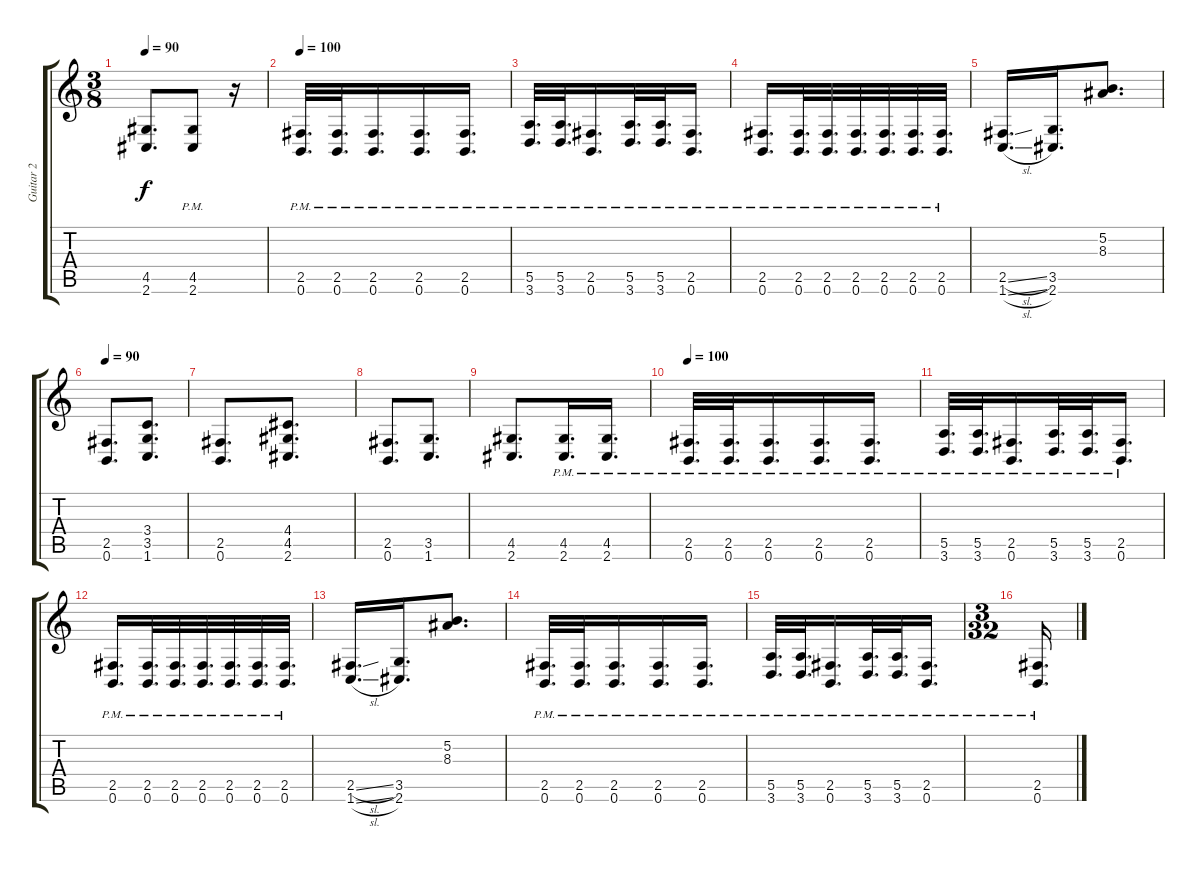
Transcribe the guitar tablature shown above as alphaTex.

\track ("Guitar 2" "Guitar 2") {instrument distortionguitar}
\staff {score tabs}
\tuning (B3 Gb3 D3 A2 E2 B1) {hide}
\ts (3 8)
\tempo 90
\clef g2
\ks c
(4.5 2.6).8{d dy f} (4.5{pm} 2.6{pm}).8 r.16 |
\tempo 100
(2.5{pm} 0.6{pm}).32{d} (2.5{pm} 0.6{pm}).32{d} (2.5{pm} 0.6{pm}).16{d} (2.5{pm} 0.6{pm}).16{d} (2.5{pm} 0.6{pm}).16{d} |
(5.5 3.6{pm}).32{d} (5.5{pm} 3.6{pm}).32{d} (2.5{pm} 0.6{pm}).16{d} (5.5{pm} 3.6{pm}).32{d} (5.5{pm} 3.6{pm}).32{d} (2.5{pm} 0.6{pm}).16{d} |
(2.5{pm} 0.6{pm}).16{d} (2.5{pm} 0.6{pm}).32{d} (2.5{pm} 0.6{pm}).32{d} (2.5{pm} 0.6{pm}).32{d} (2.5{pm} 0.6{pm}).32{d} (2.5{pm} 0.6{pm}).32{d} (2.5{pm} 0.6{pm}).32{d} |
(2.5{sl} 1.6{sl}).16{d} (3.5 2.6).16{d} (5.2 8.3).8{d} |
\tempo 90
(2.5 0.6).8{d} (3.4 3.5 1.6).8{d} |
(2.5 0.6).8{d} (4.4 4.5 2.6).8{d} |
(2.5 0.6).8{d} (3.5 1.6).8{d} |
(4.5 2.6).8{d} (4.5{pm} 2.6{pm}).16{d} (4.5{pm} 2.6{pm}).16{d} |
\tempo 100
(2.5{pm} 0.6{pm}).32{d} (2.5{pm} 0.6{pm}).32{d} (2.5{pm} 0.6{pm}).16{d} (2.5{pm} 0.6{pm}).16{d} (2.5{pm} 0.6{pm}).16{d} |
(5.5 3.6{pm}).32{d} (5.5{pm} 3.6{pm}).32{d} (2.5{pm} 0.6{pm}).16{d} (5.5{pm} 3.6{pm}).32{d} (5.5{pm} 3.6{pm}).32{d} (2.5{pm} 0.6{pm}).16{d} |
(2.5{pm} 0.6{pm}).16{d} (2.5{pm} 0.6{pm}).32{d} (2.5{pm} 0.6{pm}).32{d} (2.5{pm} 0.6{pm}).32{d} (2.5{pm} 0.6{pm}).32{d} (2.5{pm} 0.6{pm}).32{d} (2.5{pm} 0.6{pm}).32{d} |
(2.5{sl} 1.6{sl}).16{d} (3.5 2.6).16{d} (5.2 8.3).8{d} |
(2.5{pm} 0.6{pm}).32{d} (2.5{pm} 0.6{pm}).32{d} (2.5{pm} 0.6{pm}).16{d} (2.5{pm} 0.6{pm}).16{d} (2.5{pm} 0.6{pm}).16{d} |
(5.5 3.6{pm}).32{d} (5.5{pm} 3.6{pm}).32{d} (2.5{pm} 0.6{pm}).16{d} (5.5{pm} 3.6{pm}).32{d} (5.5{pm} 3.6{pm}).32{d} (2.5{pm} 0.6{pm}).16{d} |
\ts (3 32)
(2.5{pm} 0.6{pm}).16{d}
